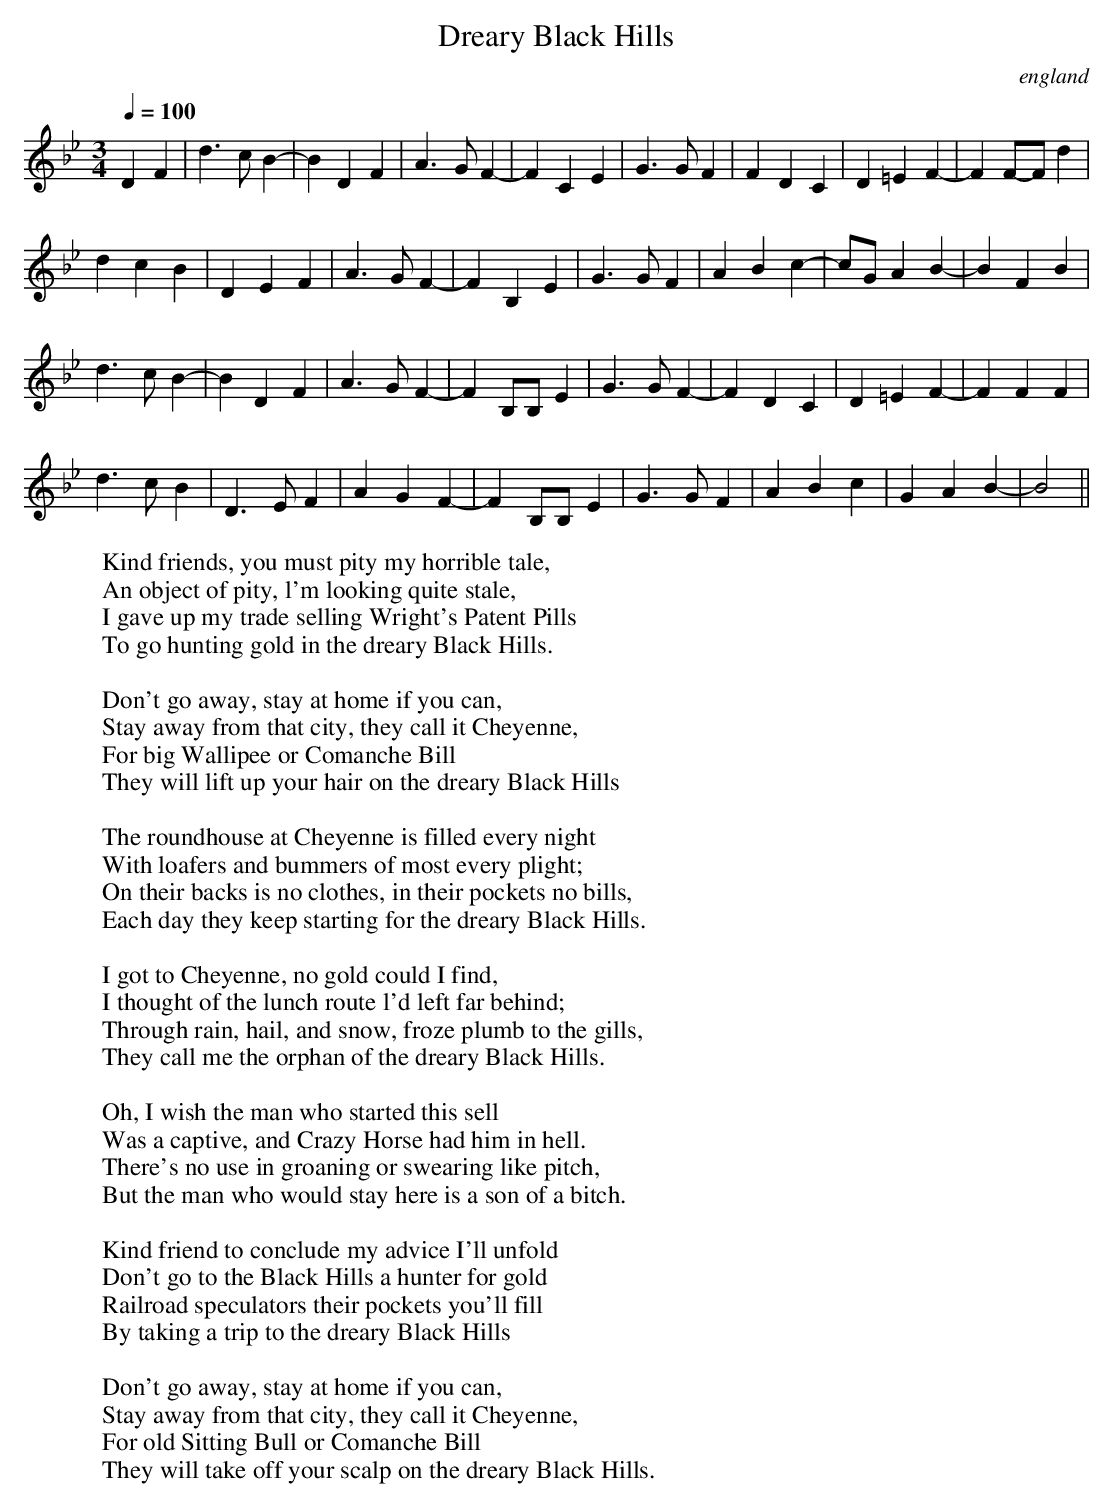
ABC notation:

X:1
T:Dreary Black Hills
O:england
M:3/4
L:1/8
Q:1/4=100
W:Kind friends, you must pity my horrible tale,
W:An object of pity, l'm looking quite stale,
W:I gave up my trade selling Wright's Patent Pills
W:To go hunting gold in the dreary Black Hills.
W:
W:  Don't go away, stay at home if you can,
W:  Stay away from that city, they call it Cheyenne,
W:  For big Wallipee or Comanche Bill
W:  They will lift up your hair on the dreary Black Hills
W:
W:The roundhouse at Cheyenne is filled every night
W:With loafers and bummers of most every plight;
W:On their backs is no clothes, in their pockets no bills,
W:Each day they keep starting for the dreary Black Hills.
W:
W:I got to Cheyenne, no gold could I find,
W:I thought of the lunch route l'd left far behind;
W:Through rain, hail, and snow, froze plumb to the gills,
W:They call me the orphan of the dreary Black Hills.
W:
W:Oh, I wish the man who started this sell
W:Was a captive, and Crazy Horse had him in hell.
W:There's no use in groaning or swearing like pitch,
W:But the man who would stay here is a son of a bitch.
W:
W:Kind friend to conclude my advice I'll unfold
W:Don't go to the Black Hills a hunter for gold
W:Railroad speculators their pockets you'll fill
W:By taking a trip to the dreary Black Hills
W:
W:  Don't go away, stay at home if you can,
W:  Stay away from that city, they call it Cheyenne,
W:  For old Sitting Bull or Comanche Bill
W:  They will take off your scalp on the dreary Black Hills.
K:Bb
D2F2|d3c B2-|B2D2F2|A3G F2-|F2 C2 E2|\
G3G F2|F2 D2C2|D2 =E2 F2-|F2 F-F d2|
d2 c2 B2| D2 E2 F2 |A3G F2-|F2 B,2 E2|\
G3GF2|A2 B2 c2-|cG A2 B2-|B2 F2 B2|
d3-c B2-|B2D2F2|A3G F2-|F2 B,B, E2|\
G3G F2-|F2 D2 C2|D2 =E2 F2-|F2 F2 F2 |
d3c B2|D3E F2-|A2 G2 F2-|F2 B,B, E2|\
G3G F2|A2 B2 c2|G2 A2 B2-|B4||
